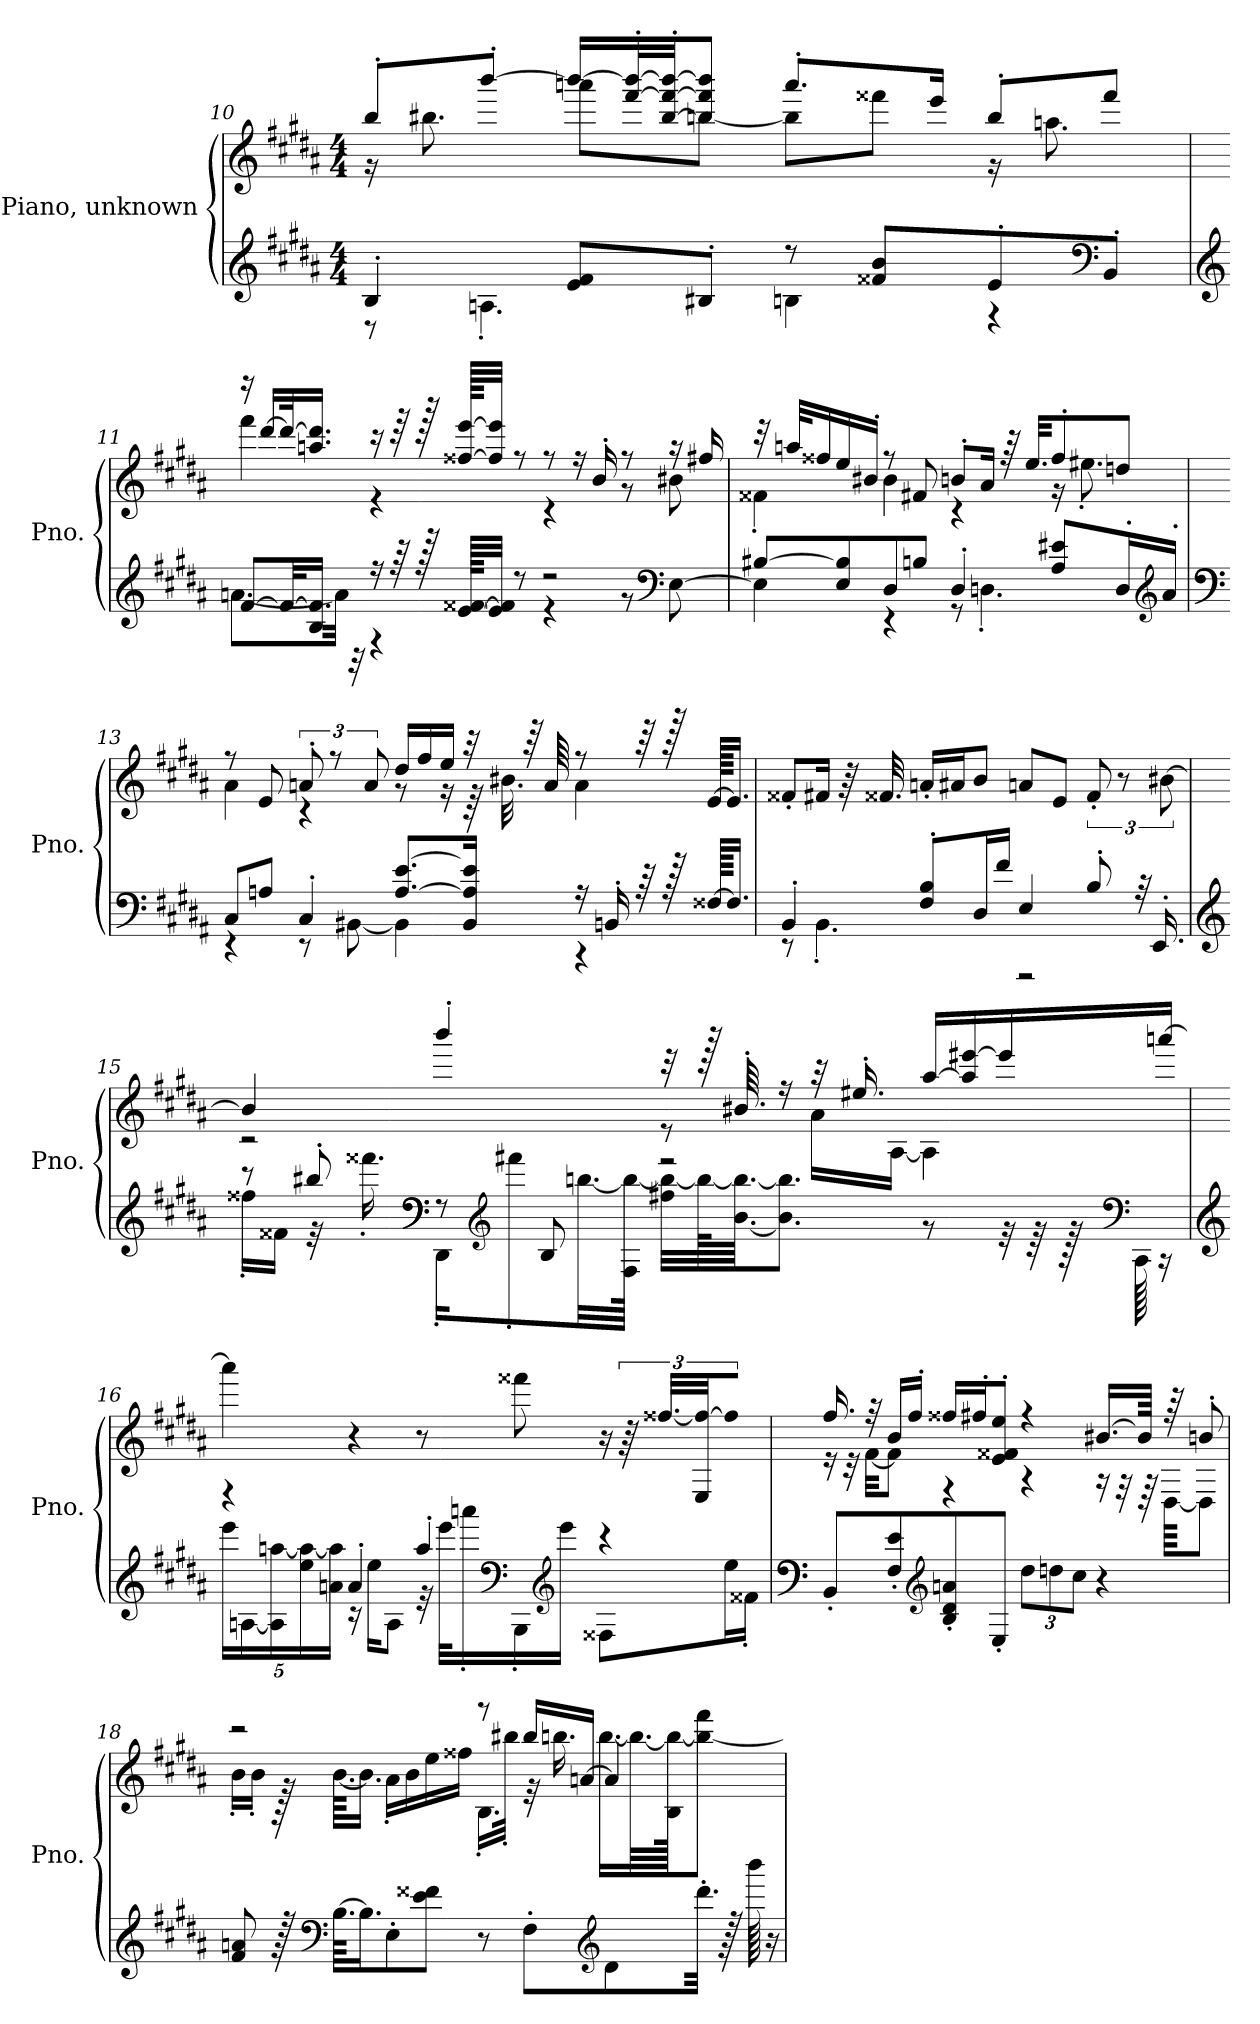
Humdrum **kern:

**kern	**kern
*part1	*part1
*staff2	*staff1
*I"Piano, unknown	*
*I'Pno.	*
!!LO:LB:g=z
*clefG2	*clefG2
*k[f#c#g#d#a#]	*k[f#c#g#d#a#]
*M4/4	*M4/4
=10	=10
*^	*^
4B'/	8r	8bb'/L	16r
.	.	.	8.bb#X\
.	4.An'\	[8bbb'/J	.
8e/ 8f#/L	.	16bbb/LL_	8aaan\L
.	.	[32fff#/' 32bbb/_'L	.
.	.	[32bb#/' 32fff#/_' 32bbb/_'JJ	.
8B#X'/J	.	8bb#/] 8fff#/] 8bbb/]J	[8bbn\J
8r	4Bn\	8.aaa'/L	8bb\L]
8f##X/ 8b/L	.	.	8fff##X\J
.	.	16eee/Jk	.
8e'/	4r	8bb'/L	16r
.	.	.	8.aan\
*clefF4	*	*	*
8BB'/J	.	8fff##/J	.
!!LO:LB:g=z	!!
=11	=11	=11	=11
*clefG2	*	*	*
[8f#/L	[8.an\L	16r	4fff#\
.	.	[16ddd#/LL	.
32f#/KL_	.	32ddd#/K_	.
16.B/ 16.f#/]JJ	.	16.aan/ 16.ddd#/]JJ	.
.	32a\Jkk]	.	.
.	32r	.	.
16r	4r	16r	4r
64r	.	64r	.
128r	.	128r	.
[128e/ [128f##X/KKLLL	.	[128ff##X/ [128eee/KKLLL	.
32e/] 32f##/]JJJ	.	32ff##/] 32eee/]JJJ	.
8r	.	8r	.
2r	4r	8r	4r
.	.	16r	.
.	.	16b'/	.
.	8r	8r	8r
*clefF4	*	*	*
.	[8E\	16r	8b#X\
.	.	16ff#X/	.
!!LO:LB:g=z	!!
=12	=12	=12	=12
[8B#X/L	4E\]	32r	4f##X'\
.	.	32aan/KLL	.
.	.	16ff##X/	.
8E/ 8B#/]	.	16ee/	.
.	.	16b#X'/JJ	.
8D#/	4r	8r	4b#\
8Bn/J	.	8f#X/	.
4D#'/	8r	8bn'/L	4r
.	4.Dn'\	16a#/Jk	.
.	.	64r	.
.	.	32.ee/KKL	.
8A#/ 8e#X/L	.	8ff##'/	16r
.	.	.	8.ee#X'\
16D'/L	.	8ddn/J	.
*clefG2	*	*	*
16a#'/JJ	.	.	.
!!LO:LB:g=z	!!
=13	=13	=13	=13
*clefF4	*	*	*
8C#/L	4r	8r	4a#\
8An/J	.	8e/	.
4C#'/	8r	12an'/	4r
.	.	12r	.
.	[8BB#X\	.	.
.	.	12a/	.
[8.A/ [8.e/L	4BB#\]	16dd#/LL	8r
.	.	16ff#/	.
.	.	16ee/JJ	16r
16BB#/ 16A/] 16e/]Jk	.	32r	64r
.	.	.	32.b#X\
.	.	64r	.
.	.	64a/	.
16r	4r	8r	4a\
16BBn'/	.	.	.
64r	.	64r	.
128r	.	128r	.
[128F##X/KKKLL	.	[128e/KKKLL	.
16.F##/JJ]	.	16.e/JJ]	.
*	*	*v	*v
!!LO:LB:g=z
=14	=14	=14
4BB'/	8r	8f##X'/L
.	4.BB'\	16f#X/Jk
.	.	64r
.	.	32.f##X/
8F#/' 8B/'L	.	16an'/LL
.	.	16a#X/J
16D#/L	.	8b/J
16f#/JJ	.	.
4E/	2r	8an/L
.	.	8e/J
8B'/	.	12f##'/
.	.	12r
32r	.	.
16.EE'/	.	.
.	.	[12b#X\
!!LO:PB:g=z
=15	=15	=15
*clefG2	*	*
*	*	*^
8r	16ff##X'\LL	4b#/]	2r
.	16f##X\JJ	.	.
8bb#X'/	32r	.	.
.	16.fff##X'\	.	.
*clefF4	*	*	*
8r	16DD#'\KL	4bbb'/	.
*clefG2	*	*	*
.	8fff#X'\	.	.
8B/	.	.	.
.	[32.bbn\LL	.	.
.	64F#\ 64bb\_JJJk	.	.
2r	32ff#X\ 32bb\_LLL	32r	8r
.	128bb\KL_	128r	.
.	[64.b\ 64.bb\_JJJ	64.b#X'/	.
.	8.b\] 8.bb\]J	16r	.
.	.	32r	16a#\LL
.	.	16.ee#X'/	.
.	.	.	[16A#\JJ
.	8r	[16aa#/LL	4A#\]
.	.	16aa#/] [16eee#X/	.
.	32r	16eee#/]	.
.	64r	.	.
.	128r	.	.
*clefF4	*	*	*
.	128CC#\	.	.
.	16r	[16aaan/JJ	.
*	*	*v	*v
!!LO:LB:g=z
=16	=16	=16
*clefG2	*	*
*	*Xbrackettup	*
4r	20eee\LL	4aaa\]
.	[20An\	.
.	20A\] [20aan\	.
.	20ee\ 20aa\_	.
.	20an\ 20aa\]JJ	.
4a'/	16r	4r
.	16ee\KL	.
.	8A\J	.
4aa'/	32r	8r
.	32eee\KLL	.
.	16aaan'\	.
*clefF4	*	*
.	16BBB'\	8fff##X\
*clefG2	*	*
.	16eee\JJ	.
4r	8F##X\L	16r
.	.	96r
.	.	[48.ff##X/LLL
.	.	48E/ 48ff##/_JJ
.	16ee\L	8ff##/J]
.	16f##X'\JJ	.
*v	*v	*
!!LO:LB:g=z
=17	=17
*clefF4	*
*	*^
8BB'/L	16.ff#/	16r
.	.	32r
.	32r	[32f#\KKL
8F#/' 8e/'	16b/LL	8f#\J]
.	16ff#'/JJ	.
*clefG2	*	*
8B/' 8d#/' 8an/'	16ff##X/LL	4r
.	16ff#X'/J	.
8E'/J	8e/' 8f##X/' 8ee/'J	.
12dd#\L	4r	4r
12ddn\	.	.
12cc#\J	.	.
4r	[16.b#X/LL	16r
.	.	32r
.	64b#/JJkk]	64r
.	64r	[64D#\KKKL
.	8bn'/	8D#\J]
!!LO:LB:g=z	!!
=18	=18	=18
8f#/ 8an/	2r	16b'\LL
.	.	16b'\JJ
128r	.	128r
*clefF4	*	*
[64.B\KKLL	.	[64.b\KKLL
16.B\J]	.	16.b\JJ]
8E'\	.	16a#'\LL
.	.	16b\
8e\ 8f##X\J	.	16ee\
.	.	16ff##X\JJ
8r	8r	16.B'\LL
.	.	32bb#X'\JJk
8F#'\L	16bb#/LL	32r
.	.	16.bbn\
.	[16an/JJ	.
*clefG2	*	*
8d#\	4a/]	[16.bb\LL
.	.	64.bb\LL_
.	.	128B\ 128bb\_JJJK
32.ddd#'\Jkk	.	8bb\_ 8fff#\J
128r	.	.
128bbb\	.	.
16r	.	.
*	*v	*v
=	=
*-	*-
